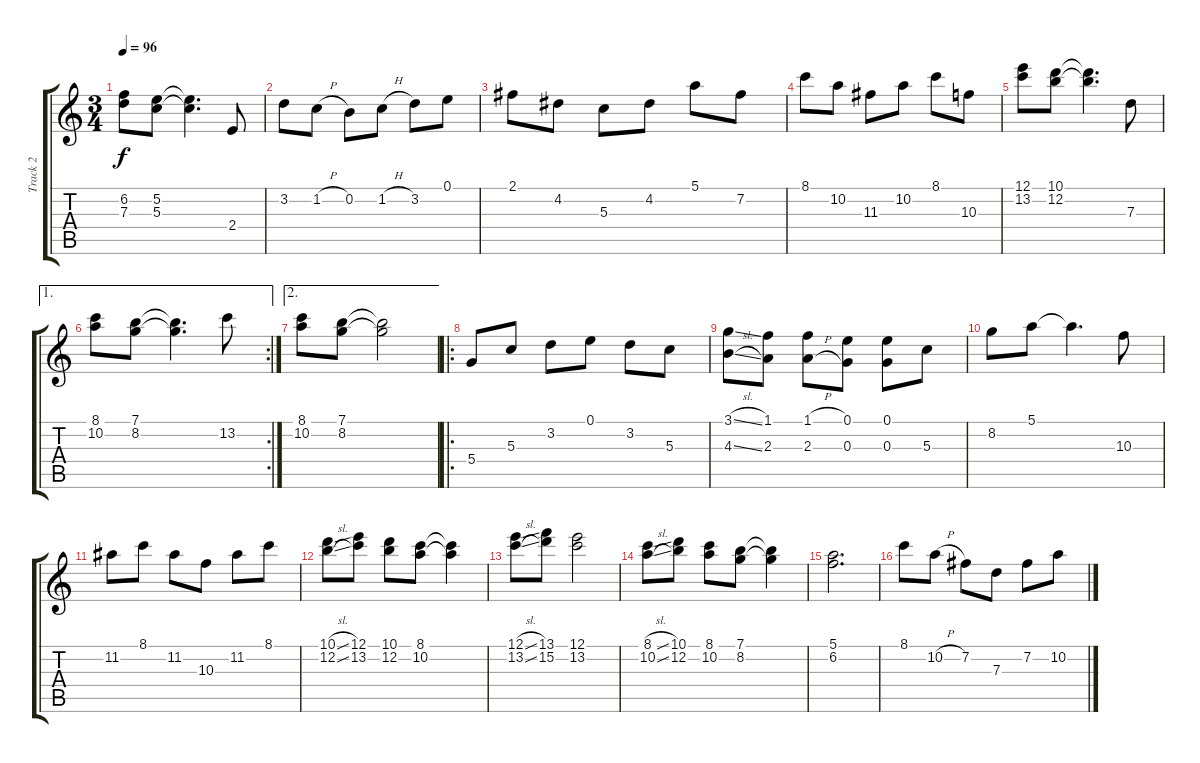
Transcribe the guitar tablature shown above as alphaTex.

\track ("Track 2" "Track 2") {instrument acousticguitarsteel}
\staff {score tabs}
\tuning (E4 B3 G3 D3 A2 E2) {hide}
\ts (3 4)
\tempo 96
\clef g2
\ks c
(6.2 7.3).8{dy f} (5.2 5.3).8 (5.2{t} 5.3{t}).4{d} 2.4.8 |
3.2.8 1.2{h}.8 0.2.8 1.2{h}.8 3.2.8 0.1.8 |
2.1.8 4.2.8 5.3.8 4.2.8 5.1.8 7.2.8 |
8.1.8 10.2.8 11.3.8 10.2.8 8.1.8 10.3.8 |
(12.1 13.2).8 (10.1 12.2).8 (10.1{t} 12.2{t}).4{d} 7.3.8 |
\ae 1
\rc 2
(8.1 10.2).8 (7.1 8.2).8 (7.1{t} 8.2{t}).4{d} 13.2.8 |
\ae 2
(8.1 10.2).8 (7.1 8.2).8 (7.1{t} 8.2{t}).2 |
\ro
5.4.8 5.3.8 3.2.8 0.1.8 3.2.8 5.3.8 |
(3.1{sl} 4.3{sl}).8 (1.1 2.3).8 (1.1{h} 2.3{h}).8 (0.1 0.3).8 (0.1 0.3).8 5.3.8 |
8.2.8 5.1.8 5.1{t}.4{d} 10.3.8 |
11.2.8 8.1.8 11.2.8 10.3.8 11.2.8 8.1.8 |
(10.1{sl} 12.2{sl}).8 (12.1 13.2).8 (10.1 12.2).8 (8.1 10.2).8 (8.1{t} 10.2{t}).4 |
(12.1{sl} 13.2{sl}).8 (13.1 15.2).8 (12.1 13.2).2 |
(8.1{sl} 10.2{sl}).8 (10.1 12.2).8 (8.1 10.2).8 (7.1 8.2).8 (7.1{t} 8.2{t}).4 |
(5.1 6.2).2{d} |
8.1.8 10.2{h}.8 7.2.8 7.3.8 7.2.8 10.2.8
